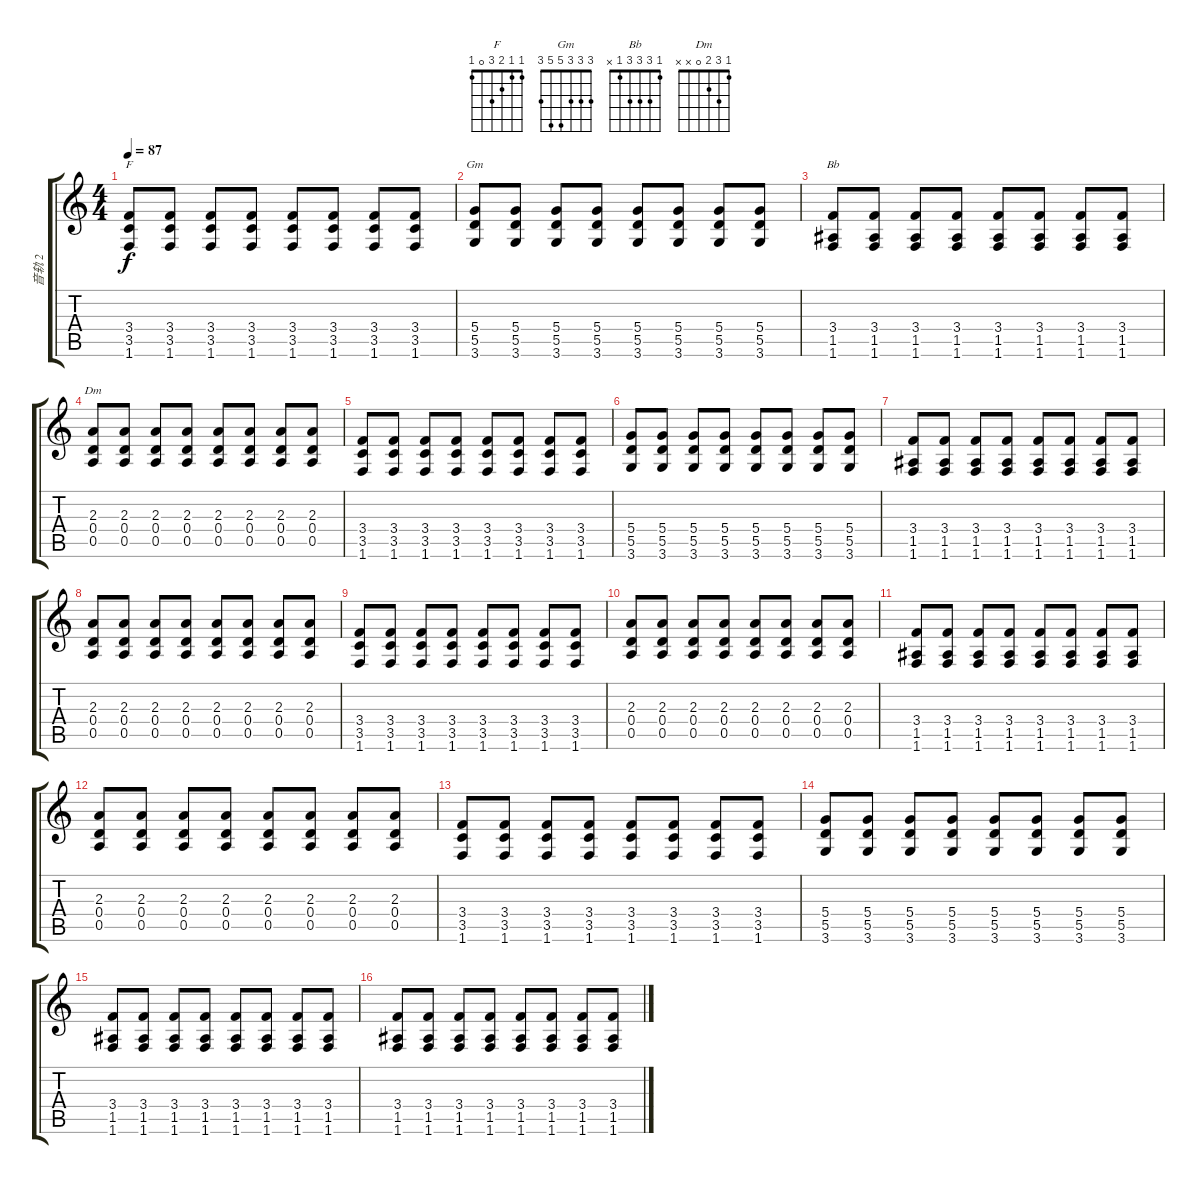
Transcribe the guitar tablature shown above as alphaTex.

\track ("音轨 2" "音轨 2") {instrument acousticguitarsteel}
\staff {score tabs}
\tuning (E4 B3 G3 D3 A2 E2) {hide}
\chord ("F" 1 1 2 3 0 1)
\chord ("Gm" 3 3 3 5 5 3)
\chord ("Bb" 1 3 3 3 1 x)
\chord ("Dm" 1 3 2 0 x x)
\ts (4 4)
\tempo 87
\clef g2
\ks c
(3.4 3.5 1.6).8{ch "F" dy f} (3.4 3.5 1.6).8 (3.4 3.5 1.6).8 (3.4 3.5 1.6).8 (3.4 3.5 1.6).8 (3.4 3.5 1.6).8 (3.4 3.5 1.6).8 (3.4 3.5 1.6).8 |
(5.4 5.5 3.6).8{ch "Gm"} (5.4 5.5 3.6).8 (5.4 5.5 3.6).8 (5.4 5.5 3.6).8 (5.4 5.5 3.6).8 (5.4 5.5 3.6).8 (5.4 5.5 3.6).8 (5.4 5.5 3.6).8 |
(3.4 1.5 1.6).8{ch "Bb"} (3.4 1.5 1.6).8 (3.4 1.5 1.6).8 (3.4 1.5 1.6).8 (3.4 1.5 1.6).8 (3.4 1.5 1.6).8 (3.4 1.5 1.6).8 (3.4 1.5 1.6).8 |
(2.3 0.4 0.5).8{ch "Dm"} (2.3 0.4 0.5).8 (2.3 0.4 0.5).8 (2.3 0.4 0.5).8 (2.3 0.4 0.5).8 (2.3 0.4 0.5).8 (2.3 0.4 0.5).8 (2.3 0.4 0.5).8 |
(3.4 3.5 1.6).8 (3.4 3.5 1.6).8 (3.4 3.5 1.6).8 (3.4 3.5 1.6).8 (3.4 3.5 1.6).8 (3.4 3.5 1.6).8 (3.4 3.5 1.6).8 (3.4 3.5 1.6).8 |
(5.4 5.5 3.6).8 (5.4 5.5 3.6).8 (5.4 5.5 3.6).8 (5.4 5.5 3.6).8 (5.4 5.5 3.6).8 (5.4 5.5 3.6).8 (5.4 5.5 3.6).8 (5.4 5.5 3.6).8 |
(3.4 1.5 1.6).8 (3.4 1.5 1.6).8 (3.4 1.5 1.6).8 (3.4 1.5 1.6).8 (3.4 1.5 1.6).8 (3.4 1.5 1.6).8 (3.4 1.5 1.6).8 (3.4 1.5 1.6).8 |
(2.3 0.4 0.5).8 (2.3 0.4 0.5).8 (2.3 0.4 0.5).8 (2.3 0.4 0.5).8 (2.3 0.4 0.5).8 (2.3 0.4 0.5).8 (2.3 0.4 0.5).8 (2.3 0.4 0.5).8 |
(3.4 3.5 1.6).8 (3.4 3.5 1.6).8 (3.4 3.5 1.6).8 (3.4 3.5 1.6).8 (3.4 3.5 1.6).8 (3.4 3.5 1.6).8 (3.4 3.5 1.6).8 (3.4 3.5 1.6).8 |
(2.3 0.4 0.5).8 (2.3 0.4 0.5).8 (2.3 0.4 0.5).8 (2.3 0.4 0.5).8 (2.3 0.4 0.5).8 (2.3 0.4 0.5).8 (2.3 0.4 0.5).8 (2.3 0.4 0.5).8 |
(3.4 1.5 1.6).8 (3.4 1.5 1.6).8 (3.4 1.5 1.6).8 (3.4 1.5 1.6).8 (3.4 1.5 1.6).8 (3.4 1.5 1.6).8 (3.4 1.5 1.6).8 (3.4 1.5 1.6).8 |
(2.3 0.4 0.5).8 (2.3 0.4 0.5).8 (2.3 0.4 0.5).8 (2.3 0.4 0.5).8 (2.3 0.4 0.5).8 (2.3 0.4 0.5).8 (2.3 0.4 0.5).8 (2.3 0.4 0.5).8 |
(3.4 3.5 1.6).8 (3.4 3.5 1.6).8 (3.4 3.5 1.6).8 (3.4 3.5 1.6).8 (3.4 3.5 1.6).8 (3.4 3.5 1.6).8 (3.4 3.5 1.6).8 (3.4 3.5 1.6).8 |
(5.4 5.5 3.6).8 (5.4 5.5 3.6).8 (5.4 5.5 3.6).8 (5.4 5.5 3.6).8 (5.4 5.5 3.6).8 (5.4 5.5 3.6).8 (5.4 5.5 3.6).8 (5.4 5.5 3.6).8 |
(3.4 1.5 1.6).8 (3.4 1.5 1.6).8 (3.4 1.5 1.6).8 (3.4 1.5 1.6).8 (3.4 1.5 1.6).8 (3.4 1.5 1.6).8 (3.4 1.5 1.6).8 (3.4 1.5 1.6).8 |
(3.4 1.5 1.6).8 (3.4 1.5 1.6).8 (3.4 1.5 1.6).8 (3.4 1.5 1.6).8 (3.4 1.5 1.6).8 (3.4 1.5 1.6).8 (3.4 1.5 1.6).8 (3.4 1.5 1.6).8
